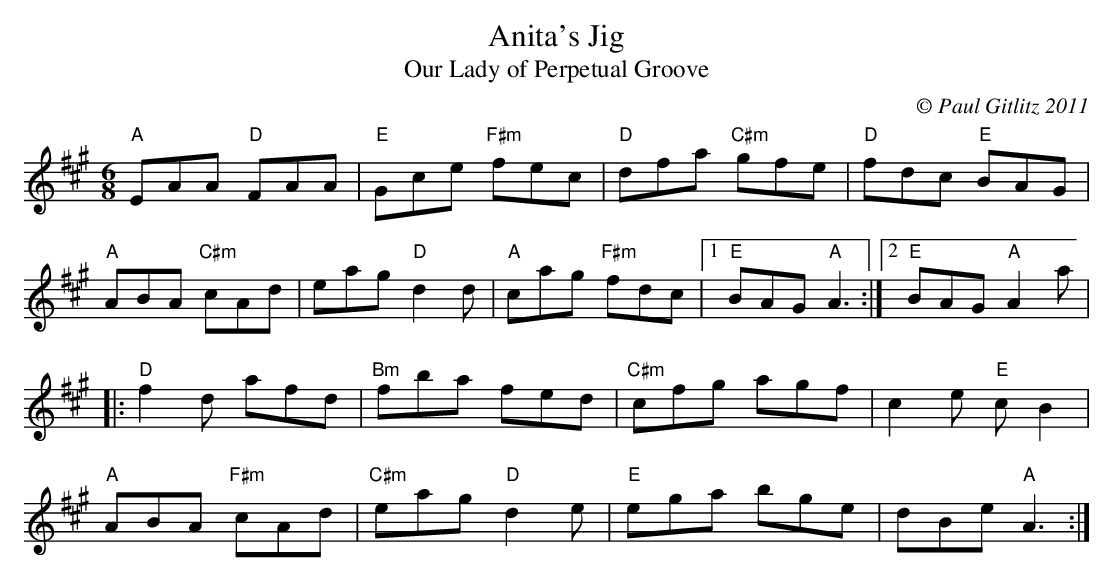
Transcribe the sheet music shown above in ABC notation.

X:1
T:Anita's Jig
T:Our Lady of Perpetual Groove
M:6/8
L:1/8
C:© Paul Gitlitz 2011
K:A
"A"EAA "D"FAA|"E"Gce "F#m"fec|"D"dfa "C#m"gfe|"D"fdc "E"BAG|!
"A"ABA "C#m"cAd|eag "D"d2d|"A"cag "F#m"fdc|1"E"BAG "A"A3:|2"E"BAG "A"A2a|!
|:"D"f2d afd|"Bm"fba fed|"C#m"cfg agf|c2e "E"cB2|!
"A"ABA "F#m"cAd|"C#m"eag "D"d2e|"E"ega bge|dBe  "A"A3:|]
